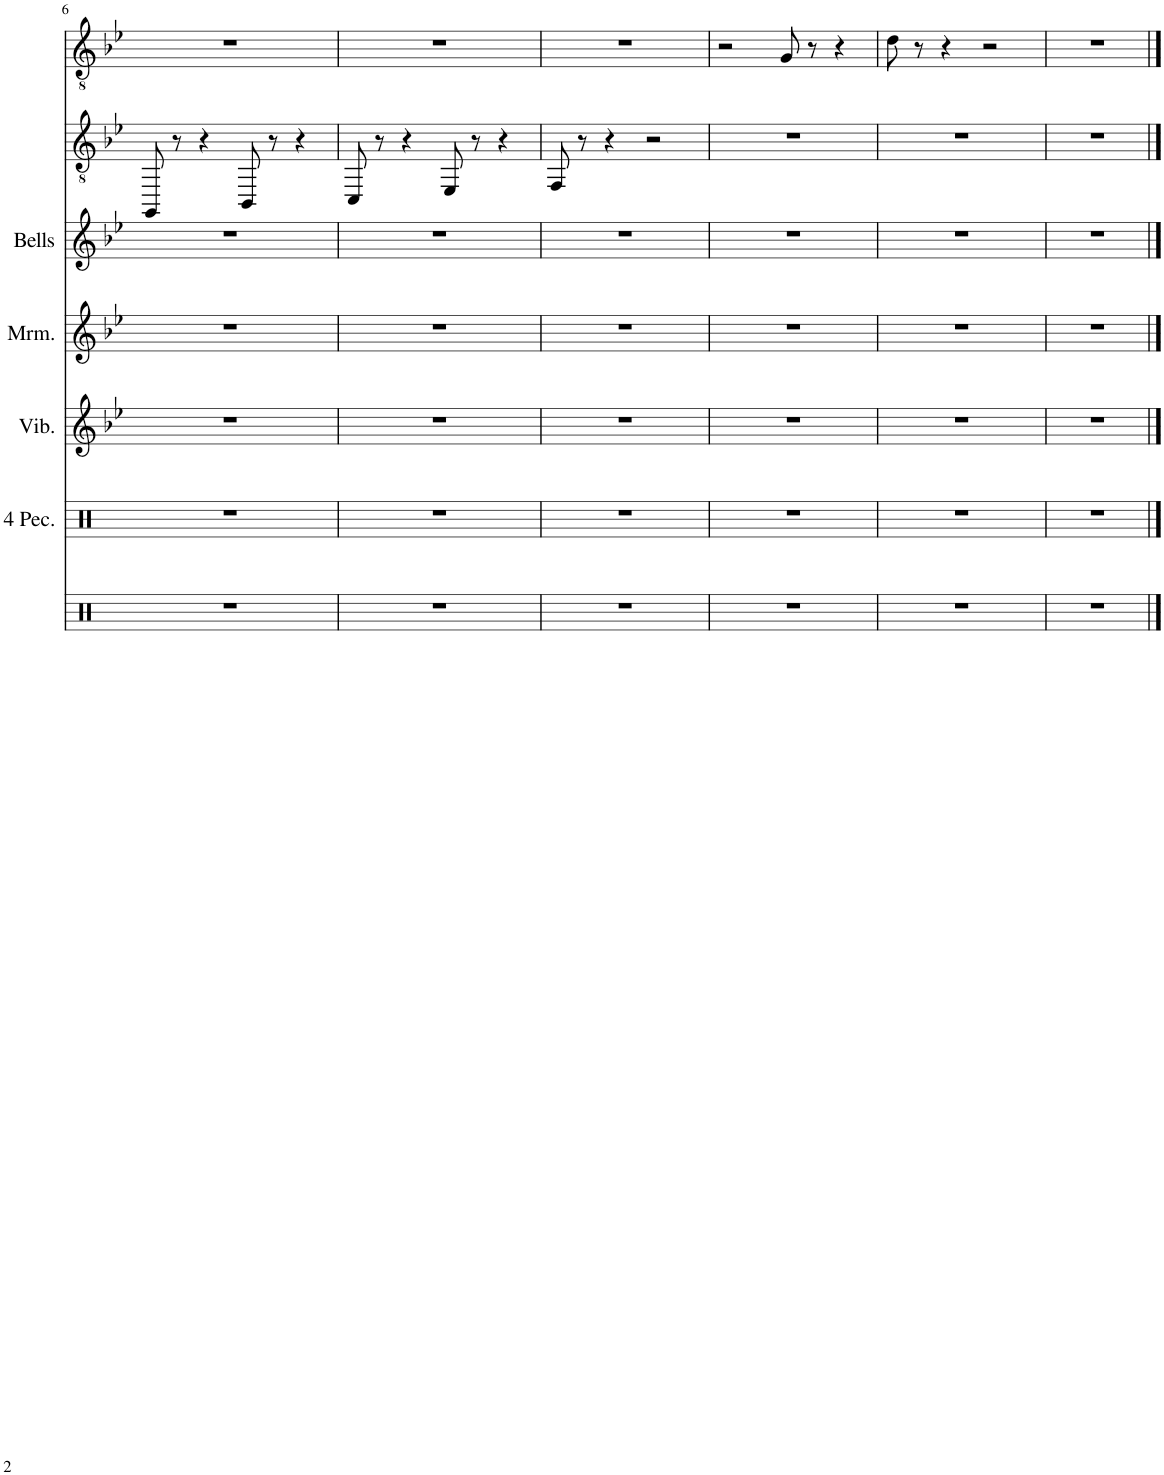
**kern	**kern	**kern	**kern	**kern	**kern	**kern
*part7	*part6	*part5	*part4	*part3	*part2	*part1
*staff7	*staff6	*staff5	*staff4	*staff3	*staff2	*staff1
*I"Drumset	*I"4-Way Percussion	*I"Vibraphone	*I"Marimba	*I"Tubular Bells	*I"Guitar 1	*I"Banjo 1
*	*I'4 Pec.	*I'Vib.	*I'Mrm.	*I'Bells	*	*
!!LO:PB:g=z
*clefX	*clefX	*clefG2	*clefG2	*clefG2	*clefGv2	*clefGv2
*k[b-e-]	*k[b-e-]	*k[b-e-]	*k[b-e-]	*k[b-e-]	*k[b-e-]	*k[b-e-]
*M4/4	*M4/4	*M4/4	*M4/4	*M4/4	*M4/4	*M4/4
=6	=6	=6	=6	=6	=6	=6
1r	1r	1r	1r	1r	8GGG/	1r
.	.	.	.	.	8r	.
.	.	.	.	.	4r	.
.	.	.	.	.	8BBB-/	.
.	.	.	.	.	8r	.
.	.	.	.	.	4r	.
=7	=7	=7	=7	=7	=7	=7
1r	1r	1r	1r	1r	8CC/	1r
.	.	.	.	.	8r	.
.	.	.	.	.	4r	.
.	.	.	.	.	8EE-/	.
.	.	.	.	.	8r	.
.	.	.	.	.	4r	.
=8	=8	=8	=8	=8	=8	=8
1r	1r	1r	1r	1r	8FF/	1r
.	.	.	.	.	8r	.
.	.	.	.	.	4r	.
.	.	.	.	.	2r	.
=9	=9	=9	=9	=9	=9	=9
1r	1r	1r	1r	1r	1r	2r
.	.	.	.	.	.	8G/
.	.	.	.	.	.	8r
.	.	.	.	.	.	4r
=10	=10	=10	=10	=10	=10	=10
1r	1r	1r	1r	1r	1r	8d\
.	.	.	.	.	.	8r
.	.	.	.	.	.	4r
.	.	.	.	.	.	2r
=11	=11	=11	=11	=11	=11	=11
1r	1r	1r	1r	1r	1r	1r
==	==	==	==	==	==	==
*-	*-	*-	*-	*-	*-	*-
